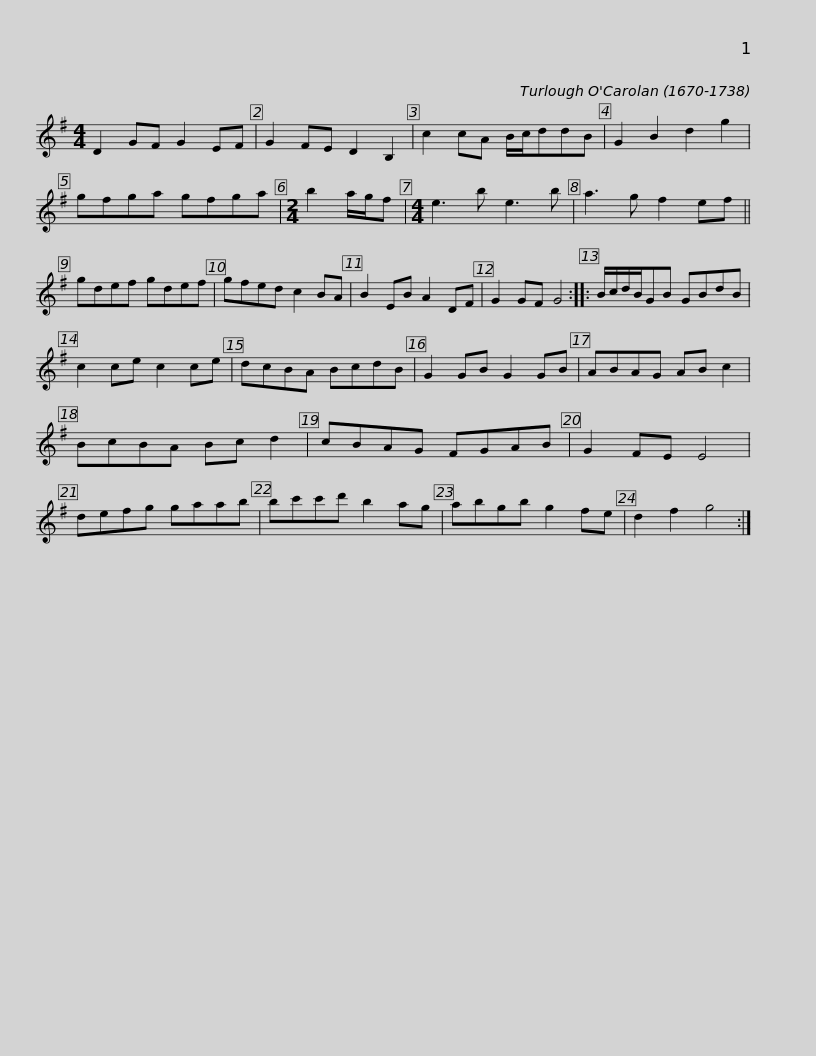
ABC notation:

X:1
L:1/8
M:4/4
I:linebreak $
K:G
V:1 treble
V:1
 D2 GF G2 EF | G2 FE D2 B,2 | c2 cA B/c/ddB | G2 B2 d2 g2 | gfga gfga | %5
[M:2/4] b2 a/g/f |[M:4/4] e3 b e3 b |$ a3 g f2 ef || gdef gdef | gfed c2 BA | %10
 B2 EB A2 DF | G2 GF G4 :: B/c/d/B/GB GBdB |$ c2 ce c2 ce | dcBA BcdB | %15
 G2 GB G2 GB | ABAG AB c2 | BcBA Bc d2 | cBAG FGAB |$ G2 FE E4 | %20
 defg gaab | bc'c'd' b2 ag | abgb g2 fe | d2 f2 g4 :| %24
